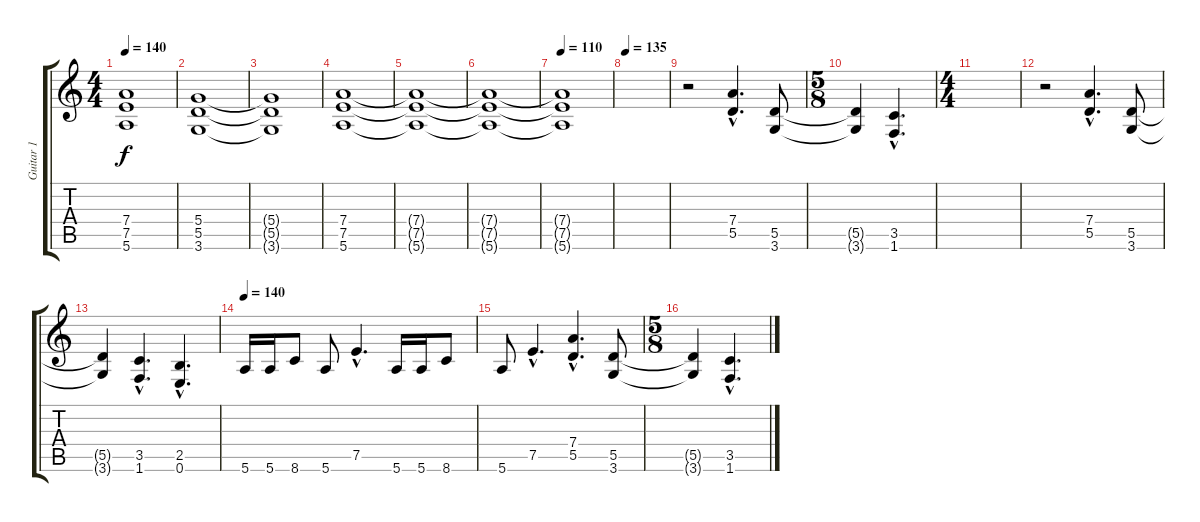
\track ("Guitar 1" "Guitar 1") {instrument distortionguitar}
\staff {score tabs}
\tuning (E4 B3 G3 D3 A2 E2) {hide}
\ts (4 4)
\tempo 140
\clef g2
\ks c
(7.4{t} 7.5{t} 5.6{t}).1{dy f} |
(5.4 5.5 3.6).1 |
(5.4{t} 5.5{t} 3.6{t}).1 |
(7.4 7.5 5.6).1 |
(7.4{t} 7.5{t} 5.6{t}).1{volume 12} |
(7.4{t} 7.5{t} 5.6{t}).1{volume 7} |
\tempo 110
(7.4{t} 7.5{t} 5.6{t}).1 |
\tempo 135
|
r.2 (7.4{hac} 5.5{hac}).4{d} (5.5 3.6).8 |
\ts (5 8)
(5.5{t} 3.6{t}).4 (3.5{hac} 1.6{hac}).4{d} |
\ts (4 4)
|
r.2 (7.4{hac} 5.5{hac}).4{d} (5.5 3.6).8 |
(5.5{t} 3.6{t}).4 (3.5{hac} 1.6{hac}).4{d} (2.5{hac} 0.6{hac}).4{d} |
\tempo 135
\tempo 140
5.6.16{volume 16} 5.6.16 8.6.8 5.6.8 7.5{hac}.4{d} 5.6.16 5.6.16 8.6.8 |
5.6.8 7.5{hac}.4{d} (7.4{hac} 5.5{hac}).4{d} (5.5 3.6).8 |
\ts (5 8)
(5.5{t} 3.6{t}).4 (3.5{hac} 1.6).4{d}
